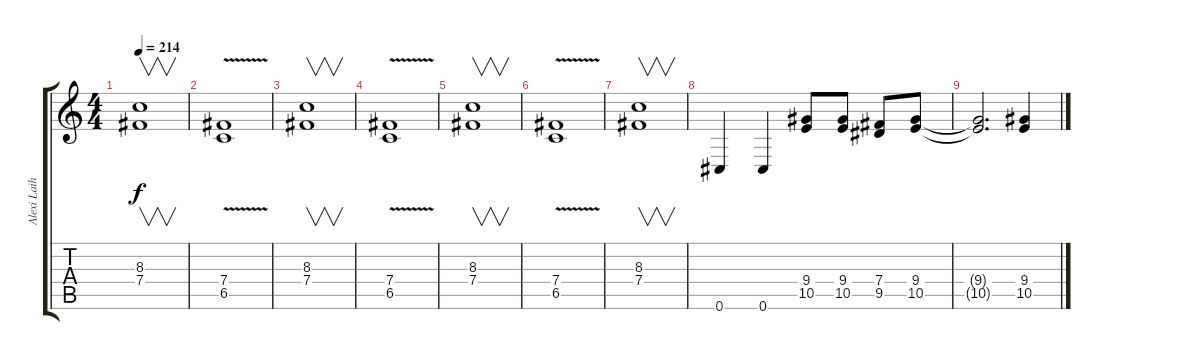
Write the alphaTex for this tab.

\track ("Alexi Laiho" "Alexi Laih") {instrument distortionguitar}
\staff {score tabs}
\tuning (Db4 Ab3 E3 B2 Gb2 Db2) {hide}
\ts (4 4)
\tempo 214
\clef g2
\ks c
(8.3 7.4).1{v dy f} |
(7.4{v} 6.5{v}).1 |
(8.3 7.4).1{v} |
(7.4{v} 6.5{v}).1 |
(8.3 7.4).1{v} |
(7.4{v} 6.5{v}).1 |
(8.3 7.4).1{v} |
0.6.4 0.6.4 (9.4 10.5).8 (9.4 10.5).8 (7.4 9.5).8 (9.4 10.5).8 |
(9.4{t} 10.5{t}).2{d} (9.4 10.5).4
